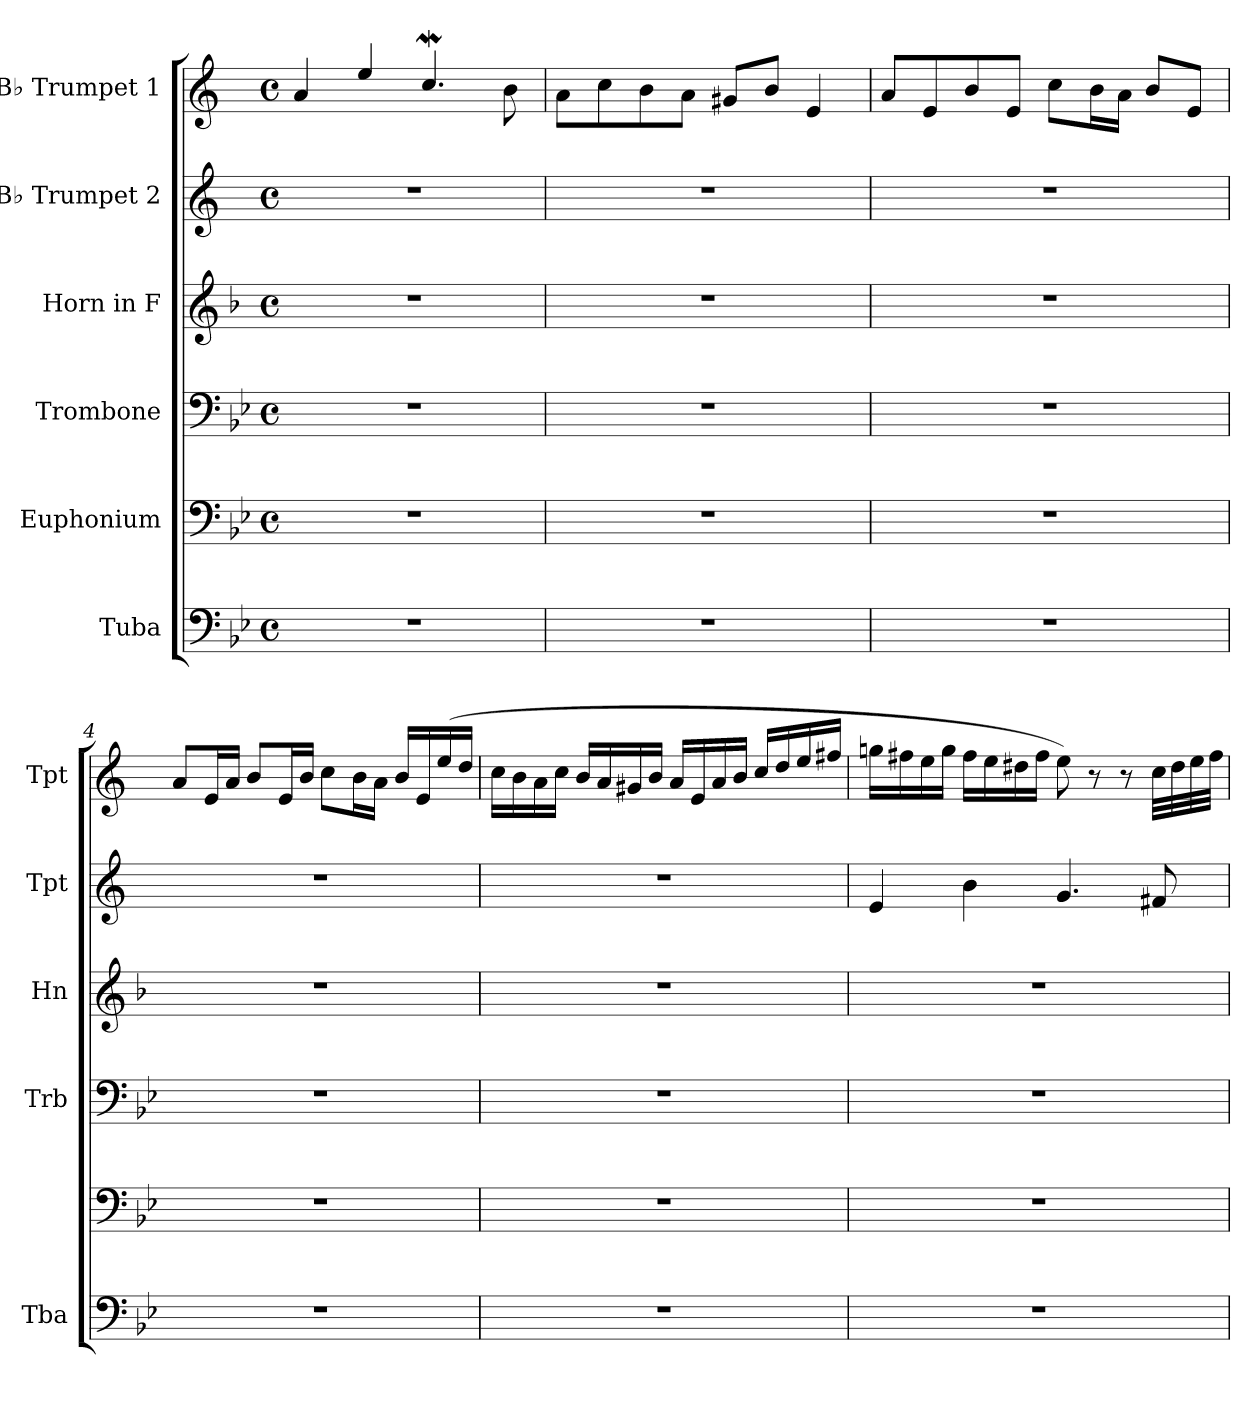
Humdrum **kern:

**kern	**kern	**kern	**kern	**kern	**kern
*part6	*part5	*part4	*part3	*part2	*part1
*staff6	*staff5	*staff4	*staff3	*staff2	*staff1
*I"Tuba	*I"Euphonium	*I"Trombone	*I"Horn in F	*I"B♭ Trumpet 2	*I"B♭ Trumpet 1
*I'Tba	*	*I'Trb	*I'Hn	*I'Tpt	*I'Tpt
*clefF4	*clefF4	*clefF4	*clefG2	*clefG2	*clefG2
*	*	*	*ITrd4c7	*ITrd1c2	*ITrd1c2
*k[b-e-]	*k[b-e-]	*k[b-e-]	*k[b-e-]	*k[b-e-]	*k[b-e-]
*M4/4	*M4/4	*M4/4	*M4/4	*M4/4	*M4/4
*met(c)	*met(c)	*met(c)	*met(c)	*met(c)	*met(c)
*MM100	*MM100	*MM100	*MM100	*MM100	*MM100
=1	=1	=1	=1	=1	=1
1r	1r	1r	1r	1r	4g/
.	.	.	.	.	4dd/
.	.	.	.	.	4.b-w/
.	.	.	.	.	8a\
=2	=2	=2	=2	=2	=2
1r	1r	1r	1r	1r	8g\L
.	.	.	.	.	8b-\
.	.	.	.	.	8a\
.	.	.	.	.	8g\J
.	.	.	.	.	8f#X/L
.	.	.	.	.	8a/J
.	.	.	.	.	4d/
=3	=3	=3	=3	=3	=3
1r	1r	1r	1r	1r	8g/L
.	.	.	.	.	8d/
.	.	.	.	.	8a/
.	.	.	.	.	8d/J
.	.	.	.	.	8b-\L
.	.	.	.	.	16a\L
.	.	.	.	.	16g\JJ
.	.	.	.	.	8a/L
.	.	.	.	.	8d/J
=4	=4	=4	=4	=4	=4
1r	1r	1r	1r	1r	8g/L
.	.	.	.	.	16d/L
.	.	.	.	.	16g/JJ
.	.	.	.	.	8a/L
.	.	.	.	.	16d/L
.	.	.	.	.	16a/JJ
.	.	.	.	.	8b-\L
.	.	.	.	.	16a\L
.	.	.	.	.	16g\JJ
.	.	.	.	.	16a/LL
.	.	.	.	.	16d/
.	.	.	.	.	(>16dd/
.	.	.	.	.	16cc/JJ
!!LO:PB:g=z
=5	=5	=5	=5	=5	=5
1r	1r	1r	1r	1r	16b-\LL
.	.	.	.	.	16a\
.	.	.	.	.	16g\
.	.	.	.	.	16b-\JJ
.	.	.	.	.	16a/LL
.	.	.	.	.	16g/
.	.	.	.	.	16f#X/
.	.	.	.	.	16a/JJ
.	.	.	.	.	16g/LL
.	.	.	.	.	16d/
.	.	.	.	.	16g/
.	.	.	.	.	16a/JJ
.	.	.	.	.	16b-/LL
.	.	.	.	.	16cc/
.	.	.	.	.	16dd/
.	.	.	.	.	16een/JJ
=6	=6	=6	=6	=6	=6
1r	1r	1r	1r	4d/	16ffn\LL
.	.	.	.	.	16een\
.	.	.	.	.	16dd\
.	.	.	.	.	16ff\JJ
.	.	.	.	4a\	16ee\LL
.	.	.	.	.	16dd\
.	.	.	.	.	16cc#X\
.	.	.	.	.	16ee\JJ
.	.	.	.	4.f/	8dd\)
.	.	.	.	.	8r
.	.	.	.	.	8r
.	.	.	.	8en/	32b-\LLL
.	.	.	.	.	32cc#\
.	.	.	.	.	32dd\
.	.	.	.	.	32ee\JJJ
=	=	=	=	=	=
*-	*-	*-	*-	*-	*-
